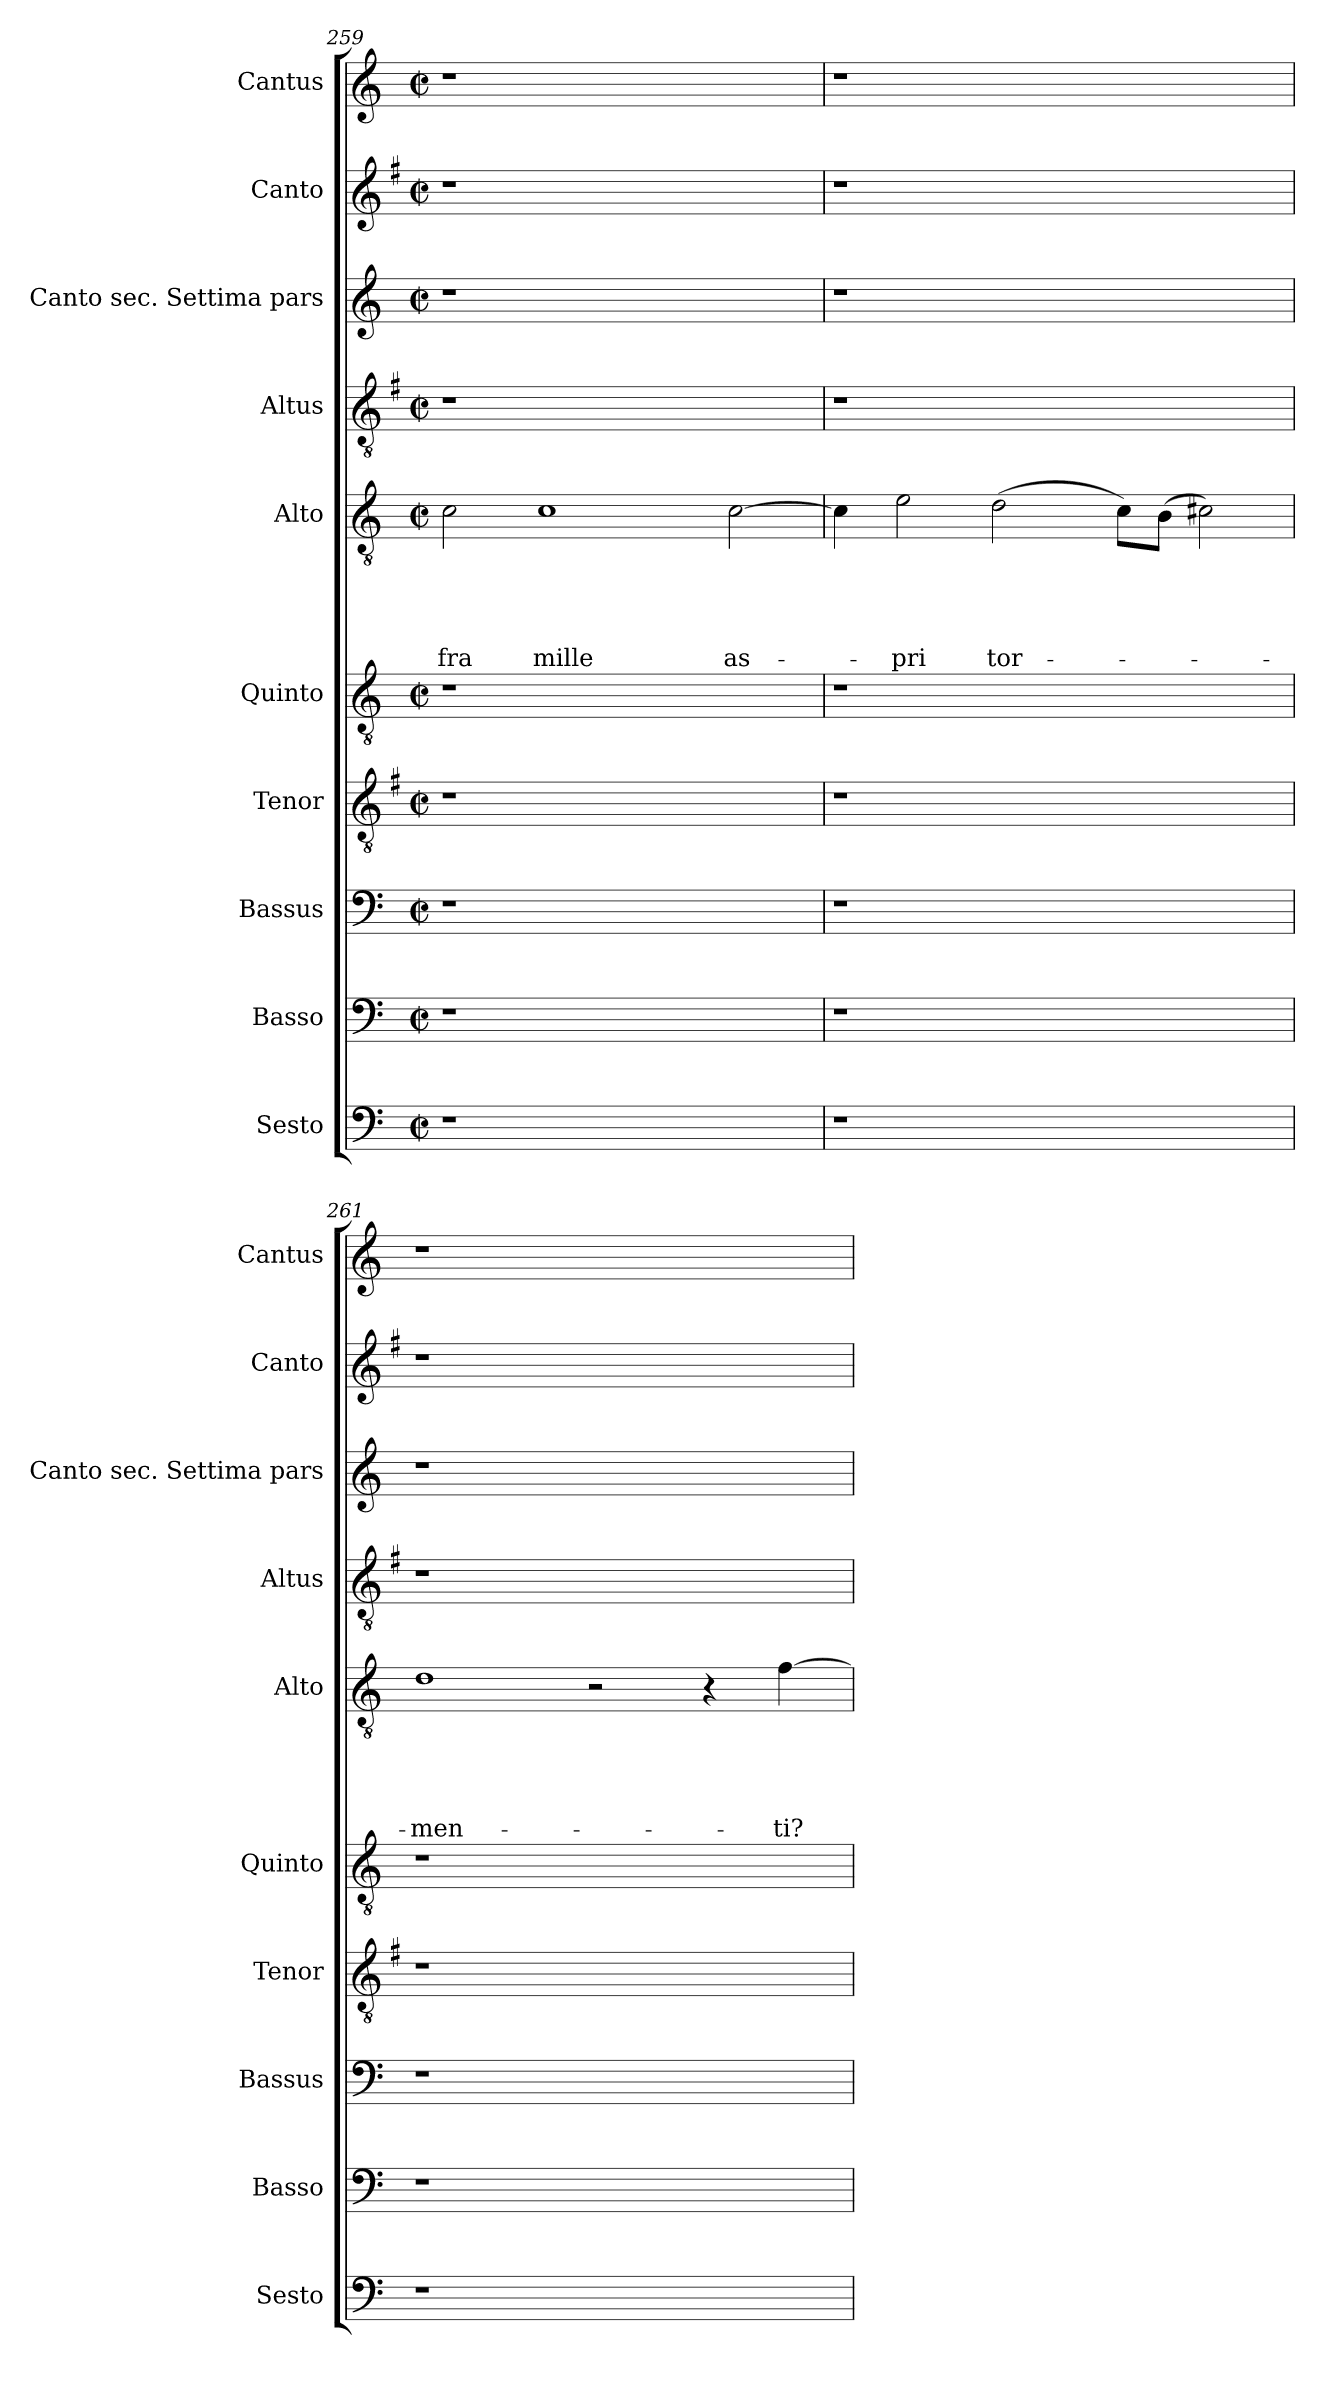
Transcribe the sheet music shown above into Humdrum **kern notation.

**kern	**kern	**kern	**kern	**kern	**kern	**text	**text	**text	**text	**text	**kern	**kern	**kern	**kern
*part10	*part9	*part8	*part7	*part6	*part5	*part5	*part5	*part5	*part5	*part5	*part4	*part3	*part2	*part1
*staff10	*staff9	*staff8	*staff7	*staff6	*staff5	*staff5	*staff5	*staff5	*staff5	*staff5	*staff4	*staff3	*staff2	*staff1
*I"Sesto	*I"Basso	*I"Bassus	*I"Tenor	*I"Quinto	*I"Alto	*	*	*	*	*	*I"Altus	*I"Canto sec. Settima pars	*I"Canto	*I"Cantus
*I'Sesto	*I'Basso	*I'Bassus	*I'Tenor	*I'Quinto	*I'Alto	*	*	*	*	*	*I'Altus	*I'Canto sec. Settima pars	*I'Canto	*I'Cantus
!!LO:LB:g=z
*clefF4	*clefF4	*clefF4	*clefGv2	*clefGv2	*clefGv2	*	*	*	*	*	*clefGv2	*clefG2	*clefG2	*clefG2
*k[]	*k[]	*k[]	*k[f#]	*k[]	*k[]	*	*	*	*	*	*k[f#]	*k[]	*k[f#]	*k[]
*C:	*C:	*C:	*G:	*C:	*C:	*	*	*	*	*	*G:	*C:	*G:	*C:
*M2/2	*M2/2	*M2/2	*M2/2	*M2/2	*M2/2	*	*	*	*	*	*M2/2	*M2/2	*M2/2	*M2/2
*met(c|)	*met(c|)	*met(c|)	*met(c|)	*met(c|)	*met(c|)	*	*	*	*	*	*met(c|)	*met(c|)	*met(c|)	*met(c|)
=259	=259	=259	=259	=259	=259	=259	=259	=259	=259	=259	=259	=259	=259	=259
!	!	!	!	!	!	!	!	!	!	!LO:LY:b	!	!	!	!
1r	1r	1r	1r	1r	2c\	.	.	.	.	fra	1r	1r	1r	1r
!	!	!	!	!	!	!	!	!	!	!LO:LY:b	!	!	!	!
.	.	.	.	.	1c	.	.	.	.	mille	.	.	.	.
1ryy	1ryy	1ryy	1ryy	1ryy	.	.	.	.	.	.	1ryy	1ryy	1ryy	1ryy
!	!	!	!	!	!	!	!	!	!	!LO:LY:b	!	!	!	!
.	.	.	.	.	[>2c\	.	.	.	.	as-	.	.	.	.
=260	=260	=260	=260	=260	=260	=260	=260	=260	=260	=260	=260	=260	=260	=260
1r	1r	1r	1r	1r	4c\]	.	.	.	.	.	1r	1r	1r	1r
!	!	!	!	!	!	!	!	!	!	!LO:LY:b	!	!	!	!
.	.	.	.	.	2e\	.	.	.	.	-pri	.	.	.	.
!	!	!	!	!	!	!	!	!	!	!LO:LY:b	!	!	!	!
.	.	.	.	.	(>2d\	.	.	.	.	tor-	.	.	.	.
1ryy	1ryy	1ryy	1ryy	1ryy	.	.	.	.	.	.	1ryy	1ryy	1ryy	1ryy
.	.	.	.	.	8c\L)	.	.	.	.	.	.	.	.	.
.	.	.	.	.	(>8B\J	.	.	.	.	.	.	.	.	.
.	.	.	.	.	2c#X\)	.	.	.	.	.	.	.	.	.
=261	=261	=261	=261	=261	=261	=261	=261	=261	=261	=261	=261	=261	=261	=261
!	!	!	!	!	!	!	!	!	!	!LO:LY:b	!	!	!	!
1r	1r	1r	1r	1r	1d	.	.	.	.	-men-	1r	1r	1r	1r
1ryy	1ryy	1ryy	1ryy	1ryy	2r	.	.	.	.	.	1ryy	1ryy	1ryy	1ryy
.	.	.	.	.	4r	.	.	.	.	.	.	.	.	.
!	!	!	!	!	!	!	!	!	!	!LO:LY:b	!	!	!	!
.	.	.	.	.	[>4f\	.	.	.	.	-ti?	.	.	.	.
=	=	=	=	=	=	=	=	=	=	=	=	=	=	=
*-	*-	*-	*-	*-	*-	*-	*-	*-	*-	*-	*-	*-	*-	*-
